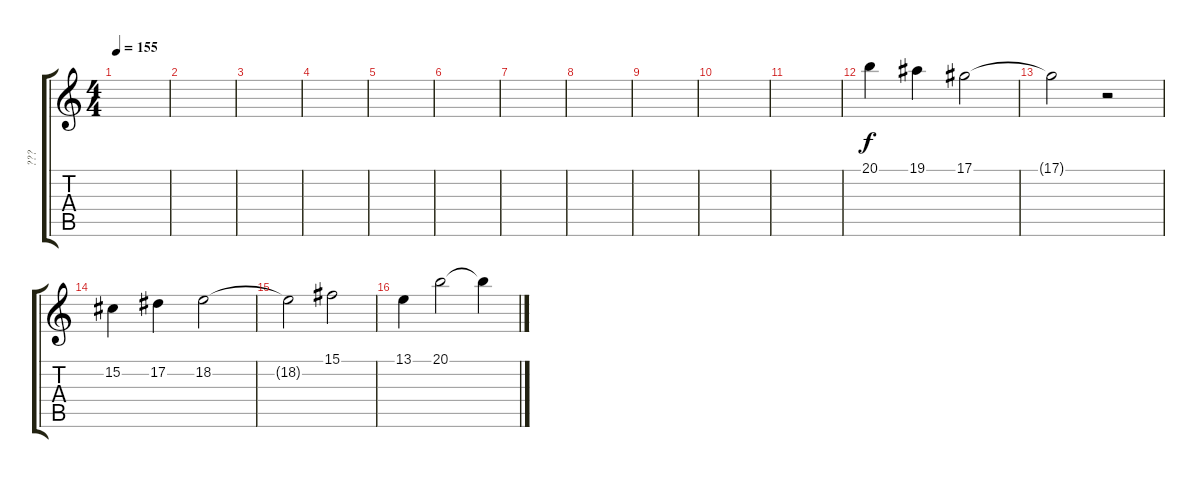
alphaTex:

\track ("???" "???") {instrument cello}
\staff {score tabs}
\tuning (Eb4 Bb3 Gb3 Db3 Ab2 Eb2) {hide}
\ts (4 4)
\tempo 155
\clef g2
\ks c
|
|
|
|
|
|
|
|
|
|
|
20.1.4 19.1.4 17.1.2 |
17.1{t}.2 r.2 |
15.2.4 17.2.4 18.2.2 |
18.2{t}.2 15.1.2 |
13.1.4 20.1.2 20.1{t}.4
